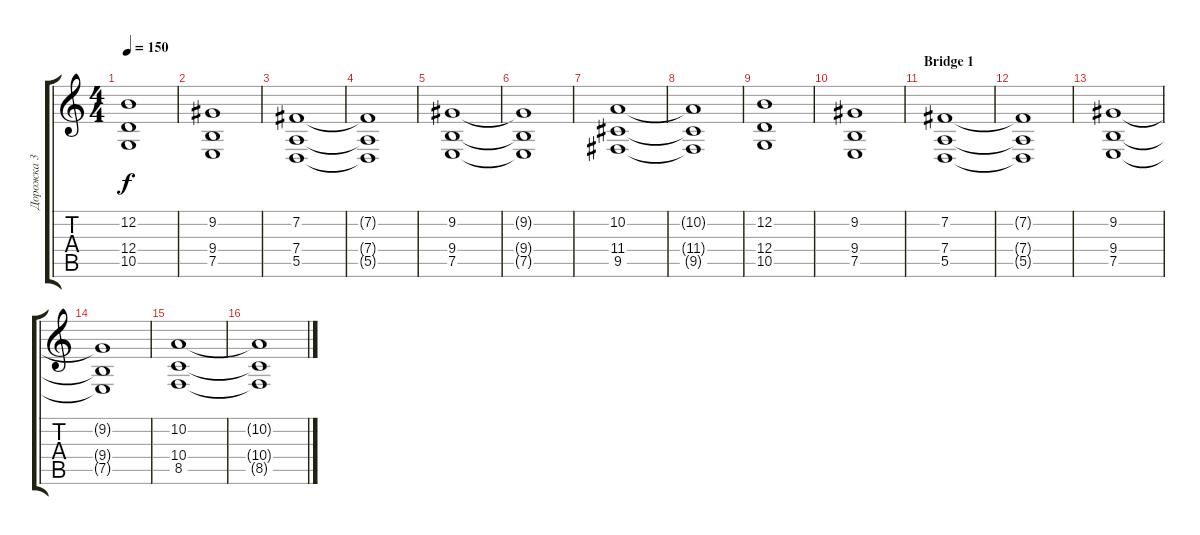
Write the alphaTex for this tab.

\track ("Дорожка 3" "Дорожка 3") {instrument pad2warm}
\staff {score tabs}
\tuning (E4 B3 G3 D3 A2 E2) {hide}
\ts (4 4)
\tempo 150
\clef g2
\ks c
(12.2 12.4 10.5).1{dy f} |
(9.2 9.4 7.5).1 |
(7.2 7.4 5.5).1 |
(7.2{t} 7.4{t} 5.5{t}).1 |
(9.2 9.4 7.5).1 |
(9.2{t} 9.4{t} 7.5{t}).1 |
(10.2 11.4 9.5).1 |
(10.2{t} 11.4{t} 9.5{t}).1 |
(12.2 12.4 10.5).1 |
(9.2 9.4 7.5).1 |
\section ("" "Bridge 1")
(7.2 7.4 5.5).1 |
(7.2{t} 7.4{t} 5.5{t}).1 |
(9.2 9.4 7.5).1 |
(9.2{t} 9.4{t} 7.5{t}).1 |
(10.2 10.4 8.5).1 |
(10.2{t} 10.4{t} 8.5{t}).1
